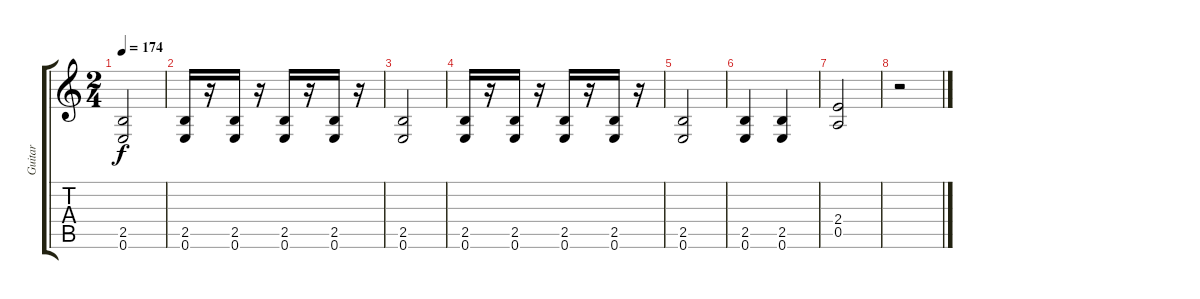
\track ("Guitar" "Guitar") {instrument distortionguitar}
\staff {score tabs}
\tuning (E4 B3 G3 D3 A2 E2) {hide}
\ts (2 4)
\tempo 174
\clef g2
\ks c
(2.5 0.6).2{dy f} |
(2.5 0.6).16 r.16 (2.5 0.6).16 r.16 (2.5 0.6).16 r.16 (2.5 0.6).16 r.16 |
(2.5 0.6).2 |
(2.5 0.6).16 r.16 (2.5 0.6).16 r.16 (2.5 0.6).16 r.16 (2.5 0.6).16 r.16 |
(2.5 0.6).2 |
(2.5 0.6).4 (2.5 0.6).4 |
(2.4 0.5).2 |
r.2
